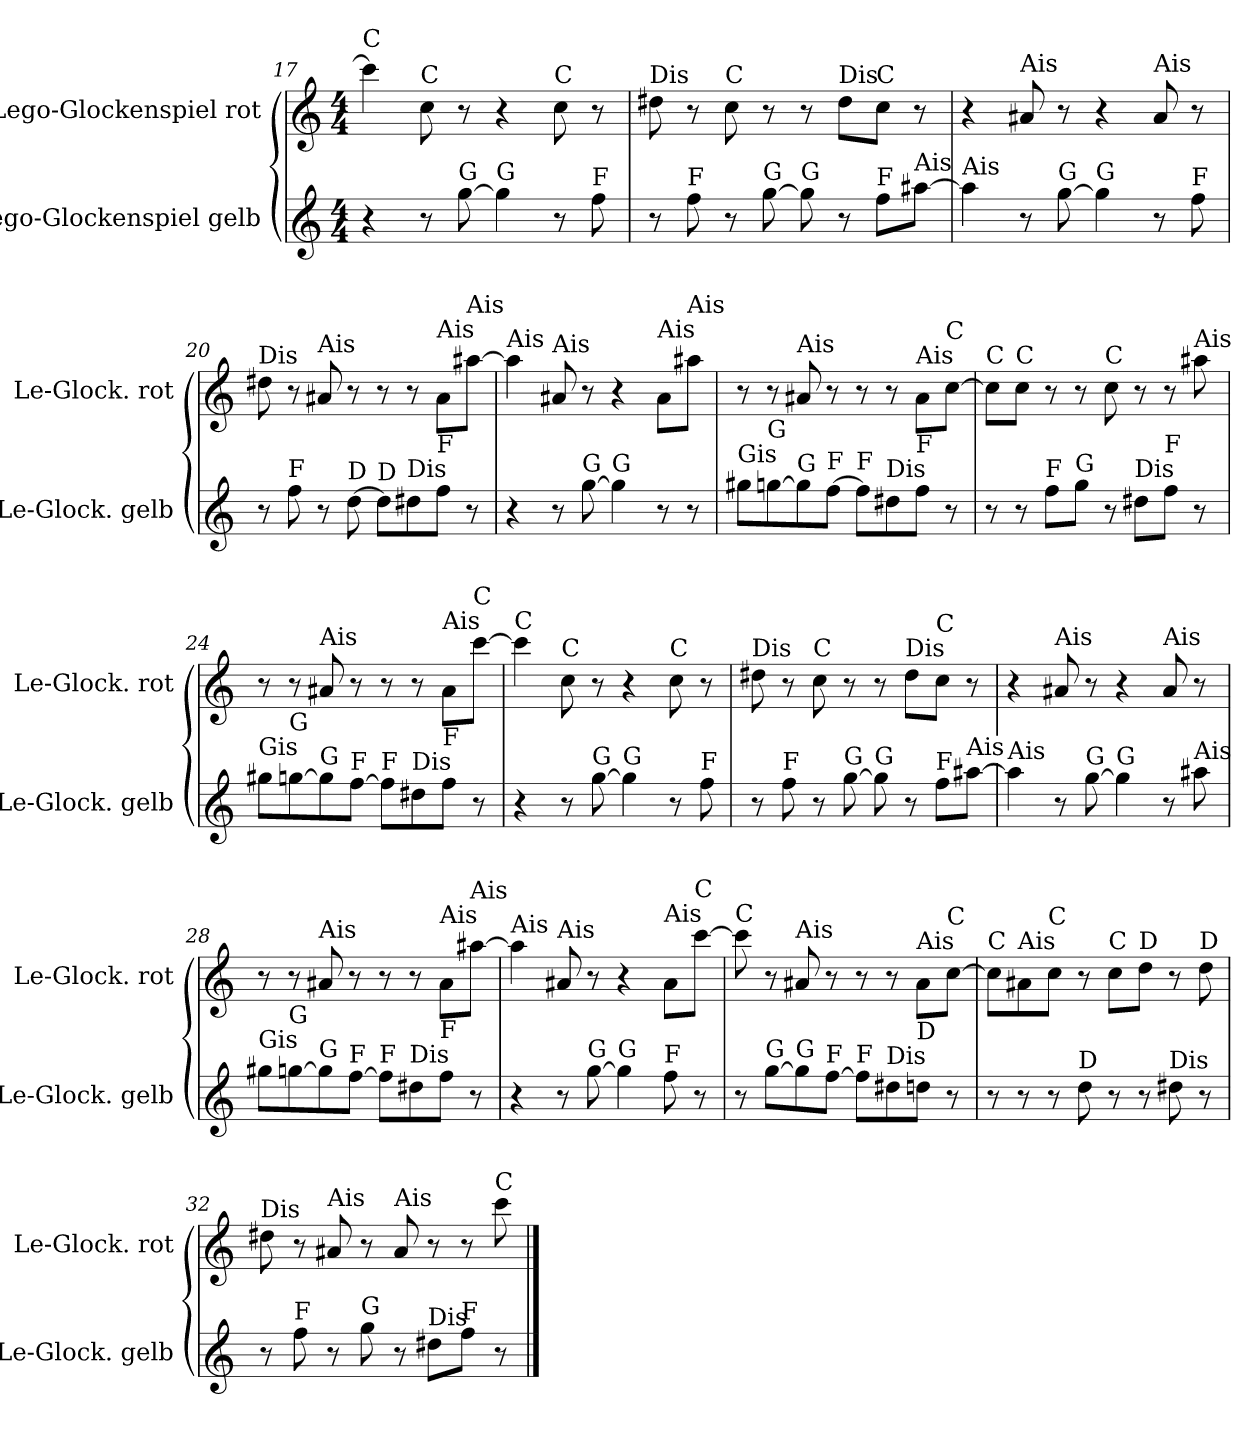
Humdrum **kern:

**kern	**kern
*part2	*part1
*staff2	*staff1
*I"Lego-Glockenspiel gelb	*I"Lego-Glockenspiel rot
*I'Le-Glock. gelb	*I'Le-Glock. rot
*clefG2	*clefG2
*k[]	*k[]
*M4/4	*M4/4
=17	=17
!	!LO:TX:a:t=C
4r	4ccc\]
!	!LO:TX:a:t=C
8r	8cc\
!LO:TX:a:t=G	!
[8gg\	8r
!LO:TX:a:t=G	!
4gg\]	4r
!	!LO:TX:a:t=C
8r	8cc\
!LO:TX:a:t=F	!
8ff\	8r
=18	=18
!	!LO:TX:a:t=Dis
8r	8dd#X\
!LO:TX:a:t=F	!
8ff\	8r
!	!LO:TX:a:t=C
8r	8cc\
!LO:TX:a:t=G	!
[8gg\	8r
!LO:TX:a:t=G	!
8gg\]	8r
!	!LO:TX:a:t=Dis
8r	8dd#\L
!	!LO:TX:a:t=C
!LO:TX:a:t=F	!
8ff\L	8cc\J
!LO:TX:a:t=Ais	!
[8aa#X\J	8r
=19	=19
!LO:TX:a:t=Ais	!
4aa#\]	4r
!	!LO:TX:a:t=Ais
8r	8a#X/
!LO:TX:a:t=G	!
[8gg\	8r
!LO:TX:a:t=G	!
4gg\]	4r
!	!LO:TX:a:t=Ais
8r	8a#/
!LO:TX:a:t=F	!
8ff\	8r
=20	=20
!	!LO:TX:a:t=Dis
8r	8dd#X\
!LO:TX:a:t=F	!
8ff\	8r
!	!LO:TX:a:t=Ais
8r	8a#X/
!LO:TX:a:t=D	!
[8dd\	8r
!LO:TX:a:t=D	!
8dd\L]	8r
!LO:TX:a:t=Dis	!
8dd#X\	8r
!	!LO:TX:a:t=Ais
!LO:TX:a:t=F	!
8ff\J	8a#\L
!	!LO:TX:a:t=Ais
8r	[8aa#X\J
=21	=21
!	!LO:TX:a:t=Ais
4r	4aa#\]
!	!LO:TX:a:t=Ais
8r	8a#X/
!LO:TX:a:t=G	!
[8gg\	8r
!LO:TX:a:t=G	!
4gg\]	4r
!	!LO:TX:a:t=Ais
8r	8a#\L
!	!LO:TX:a:t=Ais
8r	8aa#X\J
=22	=22
!LO:TX:a:t=Gis	!
8gg#X\L	8r
!LO:TX:a:t=G	!
[8ggn\	8r
!	!LO:TX:a:t=Ais
!LO:TX:a:t=G	!
8gg\]	8a#X/
!LO:TX:a:t=F	!
[8ff\J	8r
!LO:TX:a:t=F	!
8ff\L]	8r
!LO:TX:a:t=Dis	!
8dd#X\	8r
!	!LO:TX:a:t=Ais
!LO:TX:a:t=F	!
8ff\J	8a#\L
!	!LO:TX:a:t=C
8r	[8cc\J
=23	=23
!	!LO:TX:a:t=C
8r	8cc\L]
!	!LO:TX:a:t=C
8r	8cc\J
!LO:TX:a:t=F	!
8ff\L	8r
!LO:TX:a:t=G	!
8gg\J	8r
!	!LO:TX:a:t=C
8r	8cc\
!LO:TX:a:t=Dis	!
8dd#X\L	8r
!LO:TX:a:t=F	!
8ff\J	8r
!	!LO:TX:a:t=Ais
8r	8aa#X\
=24	=24
!LO:TX:a:t=Gis	!
8gg#X\L	8r
!LO:TX:a:t=G	!
[8ggn\	8r
!	!LO:TX:a:t=Ais
!LO:TX:a:t=G	!
8gg\]	8a#X/
!LO:TX:a:t=F	!
[8ff\J	8r
!LO:TX:a:t=F	!
8ff\L]	8r
!LO:TX:a:t=Dis	!
8dd#X\	8r
!	!LO:TX:a:t=Ais
!LO:TX:a:t=F	!
8ff\J	8a#\L
!	!LO:TX:a:t=C
8r	[8ccc\J
=25	=25
!	!LO:TX:a:t=C
4r	4ccc\]
!	!LO:TX:a:t=C
8r	8cc\
!LO:TX:a:t=G	!
[8gg\	8r
!LO:TX:a:t=G	!
4gg\]	4r
!	!LO:TX:a:t=C
8r	8cc\
!LO:TX:a:t=F	!
8ff\	8r
=26	=26
!	!LO:TX:a:t=Dis
8r	8dd#X\
!LO:TX:a:t=F	!
8ff\	8r
!	!LO:TX:a:t=C
8r	8cc\
!LO:TX:a:t=G	!
[8gg\	8r
!LO:TX:a:t=G	!
8gg\]	8r
!	!LO:TX:a:t=Dis
8r	8dd#\L
!	!LO:TX:a:t=C
!LO:TX:a:t=F	!
8ff\L	8cc\J
!LO:TX:a:t=Ais	!
[8aa#X\J	8r
=27	=27
*	*MM126
!LO:TX:a:t=Ais	!
4aa#\]	4r
!	!LO:TX:a:t=Ais
8r	8a#X/
!LO:TX:a:t=G	!
[8gg\	8r
!LO:TX:a:t=G	!
4gg\]	4r
!	!LO:TX:a:t=Ais
8r	8a#/
!LO:TX:a:t=Ais	!
8aa#X\	8r
=28	=28
*	*MM122
!LO:TX:a:t=Gis	!
8gg#X\L	8r
!LO:TX:a:t=G	!
[8ggn\	8r
!	!LO:TX:a:t=Ais
!LO:TX:a:t=G	!
8gg\]	8a#X/
!LO:TX:a:t=F	!
[8ff\J	8r
!LO:TX:a:t=F	!
8ff\L]	8r
!LO:TX:a:t=Dis	!
8dd#X\	8r
!	!LO:TX:a:t=Ais
!LO:TX:a:t=F	!
8ff\J	8a#\L
!	!LO:TX:a:t=Ais
8r	[8aa#X\J
=29	=29
*	*MM118
!	!LO:TX:a:t=Ais
4r	4aa#\]
!	!LO:TX:a:t=Ais
8r	8a#X/
!LO:TX:a:t=G	!
[8gg\	8r
*	*MM114
!LO:TX:a:t=G	!
4gg\]	4r
!	!LO:TX:a:t=Ais
!LO:TX:a:t=F	!
8ff\	8a#\L
!	!LO:TX:a:t=C
8r	[8ccc\J
=30	=30
*	*MM110
!	!LO:TX:a:t=C
8r	8ccc\]
!LO:TX:a:t=G	!
[8gg\L	8r
!	!LO:TX:a:t=Ais
!LO:TX:a:t=G	!
8gg\]	8a#X/
!LO:TX:a:t=F	!
[8ff\J	8r
*	*MM106
!LO:TX:a:t=F	!
8ff\L]	8r
!LO:TX:a:t=Dis	!
8dd#X\	8r
!	!LO:TX:a:t=Ais
!LO:TX:a:t=D	!
8ddn\J	8a#\L
!	!LO:TX:a:t=C
8r	[8cc\J
=31	=31
*	*MM102
!	!LO:TX:a:t=C
8r	8cc\L]
!	!LO:TX:a:t=Ais
8r	8a#X\
*	*MM98
!	!LO:TX:a:t=C
8r	8cc\J
!LO:TX:a:t=D	!
8dd\	8r
*	*MM94
!	!LO:TX:a:t=C
8r	8cc\L
!	!LO:TX:a:t=D
8r	8dd\J
*	*MM90
!LO:TX:a:t=Dis	!
8dd#X\	8r
!	!LO:TX:a:t=D
8r	8dd\
=32	=32
*	*MM86
!	!LO:TX:a:t=Dis
8r	8dd#X\
*	*MM82
!LO:TX:a:t=F	!
8ff\	8r
*	*MM78
!	!LO:TX:a:t=Ais
8r	8a#X/
*	*MM74
!LO:TX:a:t=G	!
8gg\	8r
*	*MM70
!	!LO:TX:a:t=Ais
8r	8a#/
*	*MM65
!LO:TX:a:t=Dis	!
8dd#X\L	8r
*	*MM60
!LO:TX:a:t=F	!
8ff\J	8r
!	!LO:TX:a:t=C
8r	8ccc\
==	==
*-	*-
